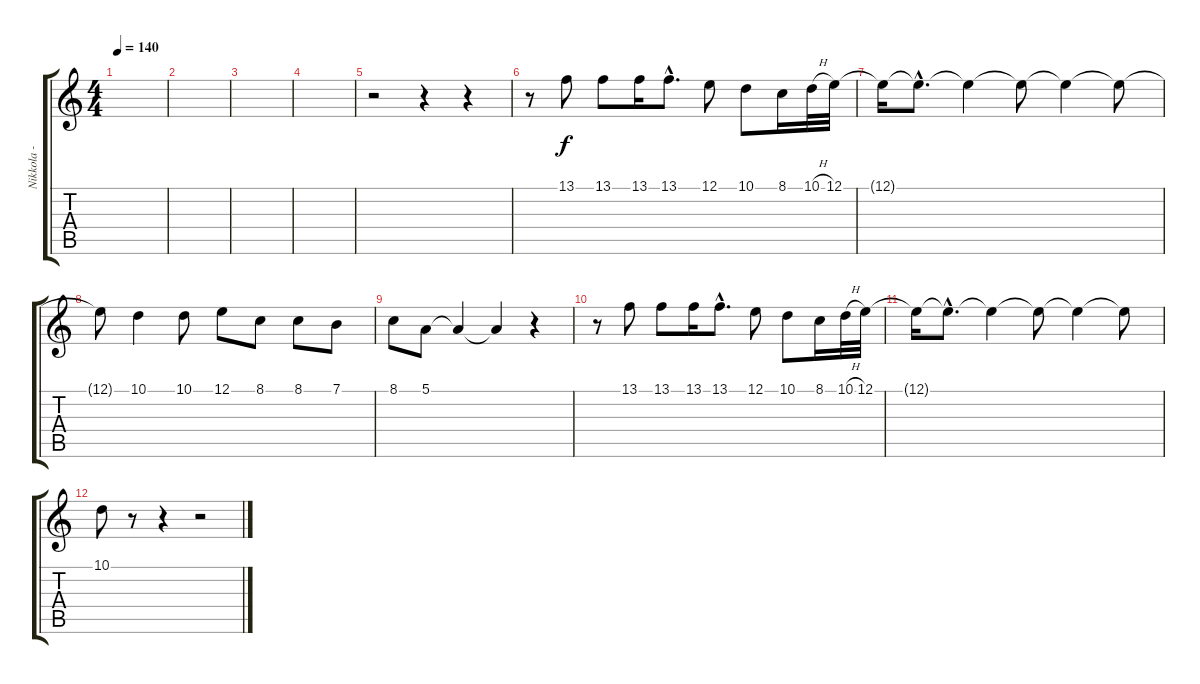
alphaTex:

\track ("Nikkola - Vocals" "Nikkola - ") {instrument tenorsax}
\staff {score tabs}
\tuning (E4 B3 G3 D3 A2 E2) {hide}
\ts (4 4)
\tempo 140
\clef g2
\ks c
|
|
|
|
r.2 r.4 r.4 |
r.8 13.1.8 13.1.8 13.1.16 13.1{hac}.8{d} 12.1.8 10.1.8 8.1.16 10.1{h}.32 12.1.32 |
12.1{t}.16 12.1{hac t}.8{d} 12.1{t}.4 12.1{t}.8 12.1{t}.4 12.1{t}.8 |
12.1{t}.8 10.1.4 10.1.8 12.1.8 8.1.8 8.1.8 7.1.8 |
8.1.8 5.1.8 5.1{t}.4 5.1{t}.4 r.4 |
r.8 13.1.8 13.1.8 13.1.16 13.1{hac}.8{d} 12.1.8 10.1.8 8.1.16 10.1{h}.32 12.1.32 |
12.1{t}.16 12.1{hac t}.8{d} 12.1{t}.4 12.1{t}.8 12.1{t}.4 12.1{t}.8 |
10.1.8 r.8 r.4 r.2
